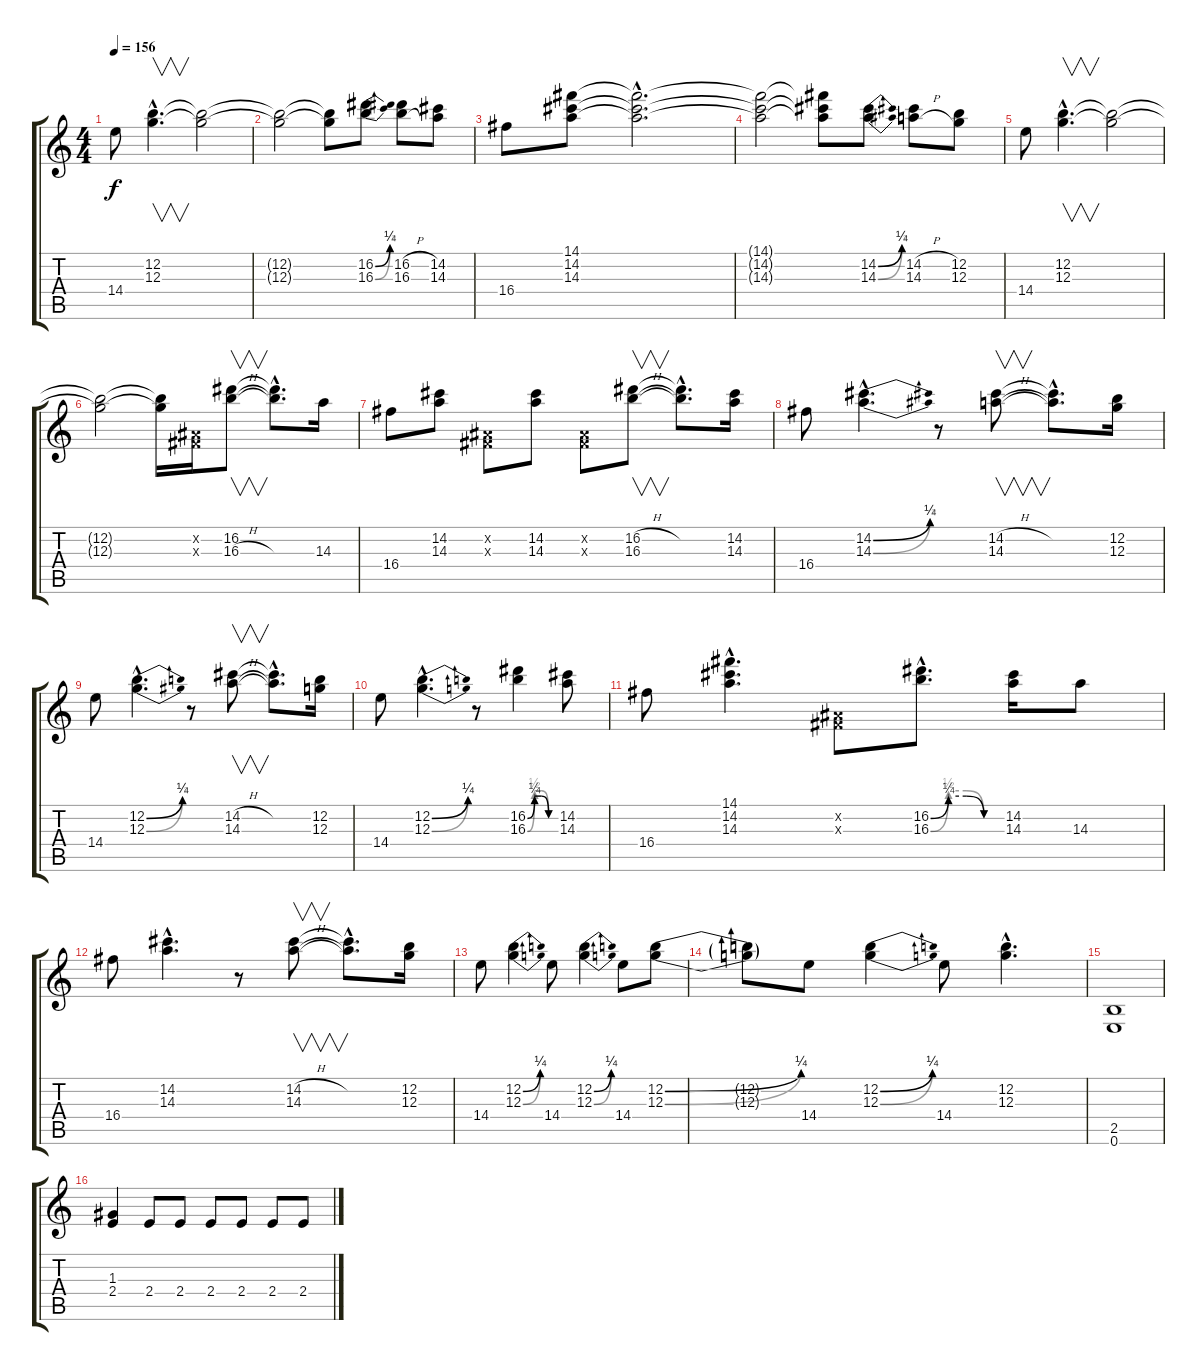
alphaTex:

\track "" {instrument overdrivenguitar}
\staff {score tabs}
\tuning (E4 B3 G3 D3 A2 E2) {hide}
\ts (4 4)
\tempo 156
\clef g2
\ks c
14.4.8{dy f} (12.2{hac} 12.3{hac}).4{v d} (12.2{t} 12.3{t}).2 |
(12.2{t} 12.3{t}).2 (12.2{t} 12.3{t}).8 (16.2{be (bend 0 0 60 1)} 16.3{be (bend 0 0 60 2)}).8 (16.2{h} 16.3{h}).8 (14.2 14.3).8 |
16.4.8 (14.1 14.2 14.3).8 (14.1{hac t} 14.2{hac t} 14.3{hac t}).2{d} |
(14.1{t} 14.2{t} 14.3{t}).2 (14.1{t} 14.2{t} 14.3{t}).8 (14.2{be (bend 0 0 60 1)} 14.3{be (bend 0 0 60 2)}).8 (14.2{h} 14.3{h}).8 (12.2 12.3).8 |
14.4.8 (12.2{hac} 12.3{hac}).4{v d} (12.2{t} 12.3{t}).2 |
(12.2{t} 12.3{t}).2 (12.2{t} 12.3{t}).16 (-1.2{x} -1.3{x}).16 (16.2 16.3{h}).8{v} (16.2{hac t} 16.3{hac t}).8{d} 14.3.16 |
16.4.8 (14.2 14.3).8 (-1.2{x} -1.3{x}).8 (14.2 14.3).8 (-1.2{x} -1.3{x}).8 (16.2{h} 16.3{h}).8{v} (16.2{hac t} 16.3{hac t}).8{d} (14.2 14.3).16 |
16.4.8 (14.2{be (bend 0 0 60 1) hac} 14.3{be (bend 0 0 60 2) hac}).4{d} r.8 (14.2{h} 14.3{h}).8{v} (14.2{hac t} 14.3{hac t}).8{d} (12.2 12.3).16 |
14.4.8 (12.2{be (bend 0 0 60 1) hac} 12.3{be (bend 0 0 60 2) hac}).4{d} r.8 (14.2{h} 14.3{h}).8{v} (14.2{hac t} 14.3{hac t}).8{d} (12.2 12.3).16 |
14.4.8 (12.2{be (bend 0 0 60 1) hac} 12.3{be (bend 0 0 60 1) hac}).4{d} r.8 (16.2{be (custom 0 0 15 1 30 1 45 0 60 0)} 16.3{be (custom 0 0 15 2 30 2 45 0 60 0)}).4 (14.2 14.3).8 |
16.4.8 (14.1{hac} 14.2{hac} 14.3{hac}).4{d} (-1.2{x} -1.3{x}).8 (16.2{be (custom 0 0 15 1 30 1 45 0 60 0) hac} 16.3{be (custom 0 0 15 2 30 2 45 0 60 0) hac}).8{d} (14.2 14.3).16 14.3.8 |
16.4.8 (14.2{hac} 14.3{hac}).4{d} r.8 (14.2{h} 14.3{h}).8{v} (14.2{hac t} 14.3{hac t}).8{d} (12.2 12.3).16 |
14.4.8 (12.2{be (bend 0 0 60 1)} 12.3{be (bend 0 0 60 1)}).4 14.4.8 (12.2{be (bend 0 0 60 1)} 12.3{be (bend 0 0 60 1)}).4 14.4.8 (12.2{be (bend 0 0 60 1)} 12.3{be (bend 0 0 60 1)}).8 |
(12.2{t} 12.3{t}).8 14.4.8 (12.2{be (bend 0 0 60 1)} 12.3{be (bend 0 0 60 1)}).4 14.4.8 (12.2{hac} 12.3{hac}).4{d} |
(2.5 0.6).1 |
(1.3 2.4).4 2.4.8 2.4.8 2.4.8 2.4.8 2.4.8 2.4.8
